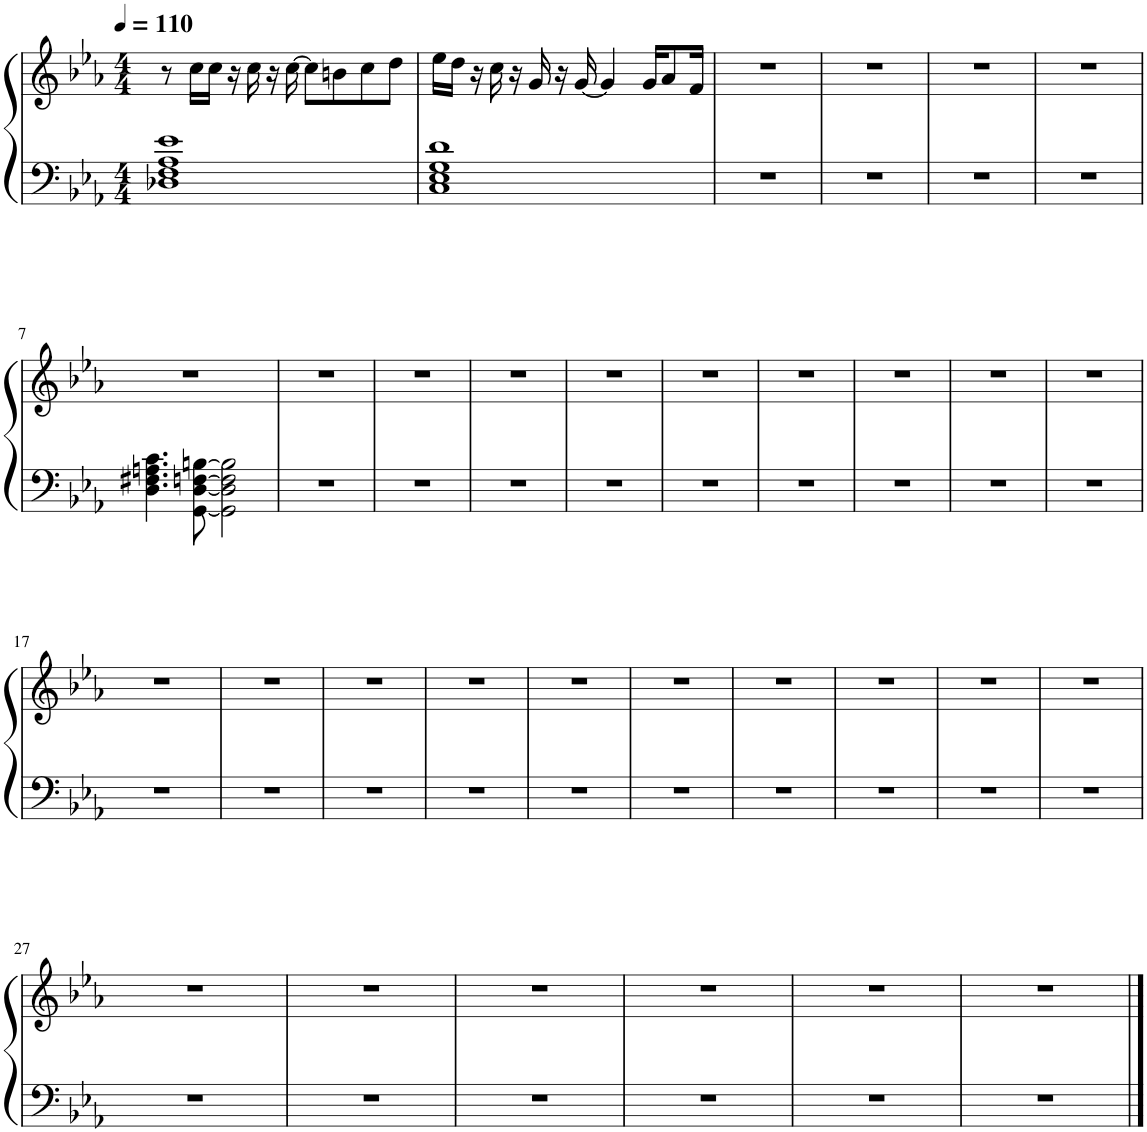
**kern	**kern
*part1	*part1
*staff2	*staff1
*I"Piano	*
*I'Pno.	*
*clefF4	*clefG2
*k[b-e-a-]	*k[b-e-a-]
*M4/4	*M4/4
*MM110	*MM110
=1	=1
1D-X 1F 1A- 1e-	8r
.	16cc\LL
.	16cc\JJ
.	16r
.	16cc\
.	16r
.	[16cc\
.	8cc\L]
.	8bn\
.	8cc\
.	8dd\J
=2	=2
1C 1E- 1G 1d	16ee-\LL
.	16dd\JJ
.	16r
.	16cc\
.	16r
.	16g/
.	16r
.	[16g/
.	4g/]
.	16g/KL
.	8a-/
.	16f/Jk
=3	=3
1r	1r
=4	=4
1r	1r
=5	=5
1r	1r
=6	=6
1r	1r
!!LO:LB:g=z
=7	=7
4.D\ 4.F#X\ 4.An\ 4.c\	1r
[8GG\ [8D\ [8Fn\ [8Bn\	.
2GG\] 2D\] 2F\] 2B\]	.
=8	=8
1r	1r
=9	=9
1r	1r
=10	=10
1r	1r
=11	=11
1r	1r
=12	=12
1r	1r
=13	=13
1r	1r
=14	=14
1r	1r
=15	=15
1r	1r
=16	=16
1r	1r
!!LO:LB:g=z
=17	=17
1r	1r
=18	=18
1r	1r
=19	=19
1r	1r
=20	=20
1r	1r
=21	=21
1r	1r
=22	=22
1r	1r
=23	=23
1r	1r
=24	=24
1r	1r
=25	=25
1r	1r
=26	=26
1r	1r
!!LO:LB:g=z
=27	=27
1r	1r
=28	=28
1r	1r
=29	=29
1r	1r
=30	=30
1r	1r
=31	=31
1r	1r
=32	=32
1r	1r
==	==
*-	*-
